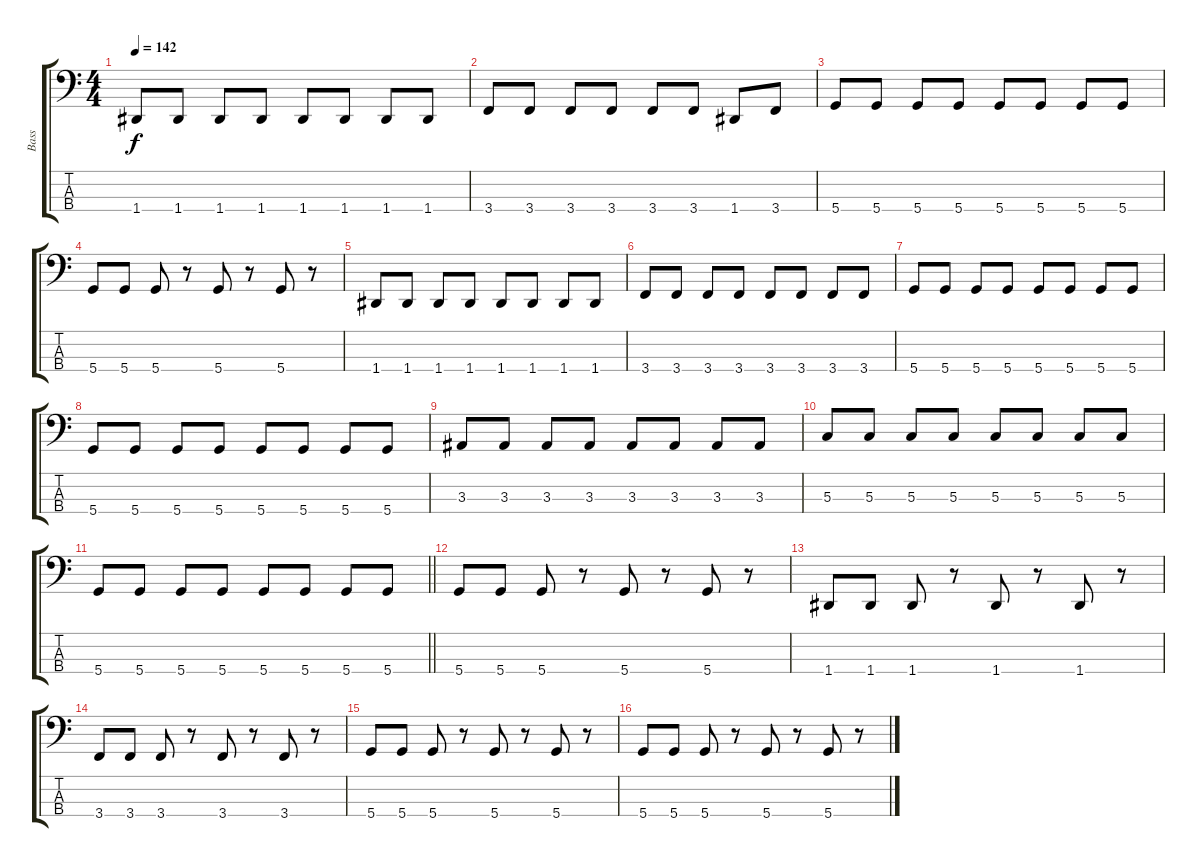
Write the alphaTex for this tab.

\track ("Bass" "Bass") {instrument electricbasspick}
\staff {score tabs}
\tuning (F2 C2 G1 D1) {hide}
\ts (4 4)
\tempo 142
\clef f4
\ks c
1.4.8{dy f} 1.4.8 1.4.8 1.4.8 1.4.8 1.4.8 1.4.8 1.4.8 |
3.4.8 3.4.8 3.4.8 3.4.8 3.4.8 3.4.8 1.4.8 3.4.8 |
5.4.8 5.4.8 5.4.8 5.4.8 5.4.8 5.4.8 5.4.8 5.4.8 |
5.4.8 5.4.8 5.4.8 r.8 5.4.8 r.8 5.4.8 r.8 |
1.4.8 1.4.8 1.4.8 1.4.8 1.4.8 1.4.8 1.4.8 1.4.8 |
3.4.8 3.4.8 3.4.8 3.4.8 3.4.8 3.4.8 3.4.8 3.4.8 |
5.4.8 5.4.8 5.4.8 5.4.8 5.4.8 5.4.8 5.4.8 5.4.8 |
5.4.8 5.4.8 5.4.8 5.4.8 5.4.8 5.4.8 5.4.8 5.4.8 |
3.3.8 3.3.8 3.3.8 3.3.8 3.3.8 3.3.8 3.3.8 3.3.8 |
5.3.8 5.3.8 5.3.8 5.3.8 5.3.8 5.3.8 5.3.8 5.3.8 |
\barLineRight lightlight
5.4.8 5.4.8 5.4.8 5.4.8 5.4.8 5.4.8 5.4.8 5.4.8 |
5.4.8 5.4.8 5.4.8 r.8 5.4.8 r.8 5.4.8 r.8 |
1.4.8 1.4.8 1.4.8 r.8 1.4.8 r.8 1.4.8 r.8 |
3.4.8 3.4.8 3.4.8 r.8 3.4.8 r.8 3.4.8 r.8 |
5.4.8 5.4.8 5.4.8 r.8 5.4.8 r.8 5.4.8 r.8 |
5.4.8 5.4.8 5.4.8 r.8 5.4.8 r.8 5.4.8 r.8
